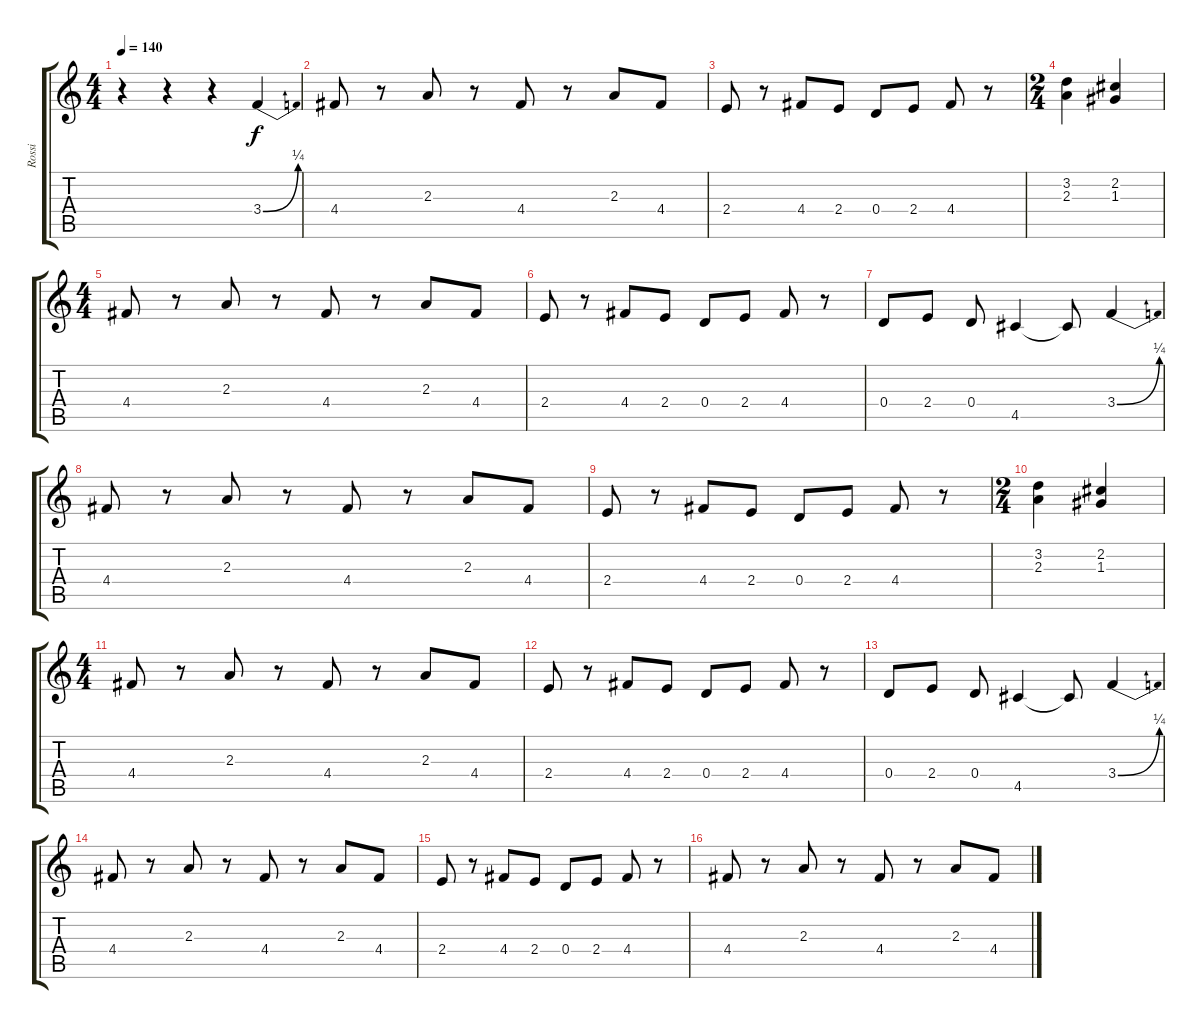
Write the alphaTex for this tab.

\track ("Rossi" "Rossi") {instrument overdrivenguitar}
\staff {score tabs}
\tuning (E4 B3 G3 D3 A2 E2) {hide}
\ts (4 4)
\tempo 140
\clef g2
\ks c
r.4{dy f instrument overdrivenguitar} r.4 r.4 3.4{be (bend 0 0 60 1)}.4 |
4.4.8 r.8 2.3.8 r.8 4.4.8 r.8 2.3.8 4.4.8 |
2.4.8 r.8 4.4.8 2.4.8 0.4.8 2.4.8 4.4.8 r.8 |
\ts (2 4)
(3.2 2.3).4 (2.2 1.3).4 |
\ts (4 4)
4.4.8 r.8 2.3.8 r.8 4.4.8 r.8 2.3.8 4.4.8 |
2.4.8 r.8 4.4.8 2.4.8 0.4.8 2.4.8 4.4.8 r.8 |
0.4.8 2.4.8 0.4.8 4.5.4 4.5{t}.8 3.4{be (bend 0 0 60 1)}.4 |
4.4.8 r.8 2.3.8 r.8 4.4.8 r.8 2.3.8 4.4.8 |
2.4.8 r.8 4.4.8 2.4.8 0.4.8 2.4.8 4.4.8 r.8 |
\ts (2 4)
(3.2 2.3).4 (2.2 1.3).4 |
\ts (4 4)
4.4.8 r.8 2.3.8 r.8 4.4.8 r.8 2.3.8 4.4.8 |
2.4.8 r.8 4.4.8 2.4.8 0.4.8 2.4.8 4.4.8 r.8 |
0.4.8 2.4.8 0.4.8 4.5.4 4.5{t}.8 3.4{be (bend 0 0 60 1)}.4 |
4.4.8 r.8 2.3.8 r.8 4.4.8 r.8 2.3.8 4.4.8 |
2.4.8 r.8 4.4.8 2.4.8 0.4.8 2.4.8 4.4.8 r.8 |
4.4.8 r.8 2.3.8 r.8 4.4.8 r.8 2.3.8 4.4.8
